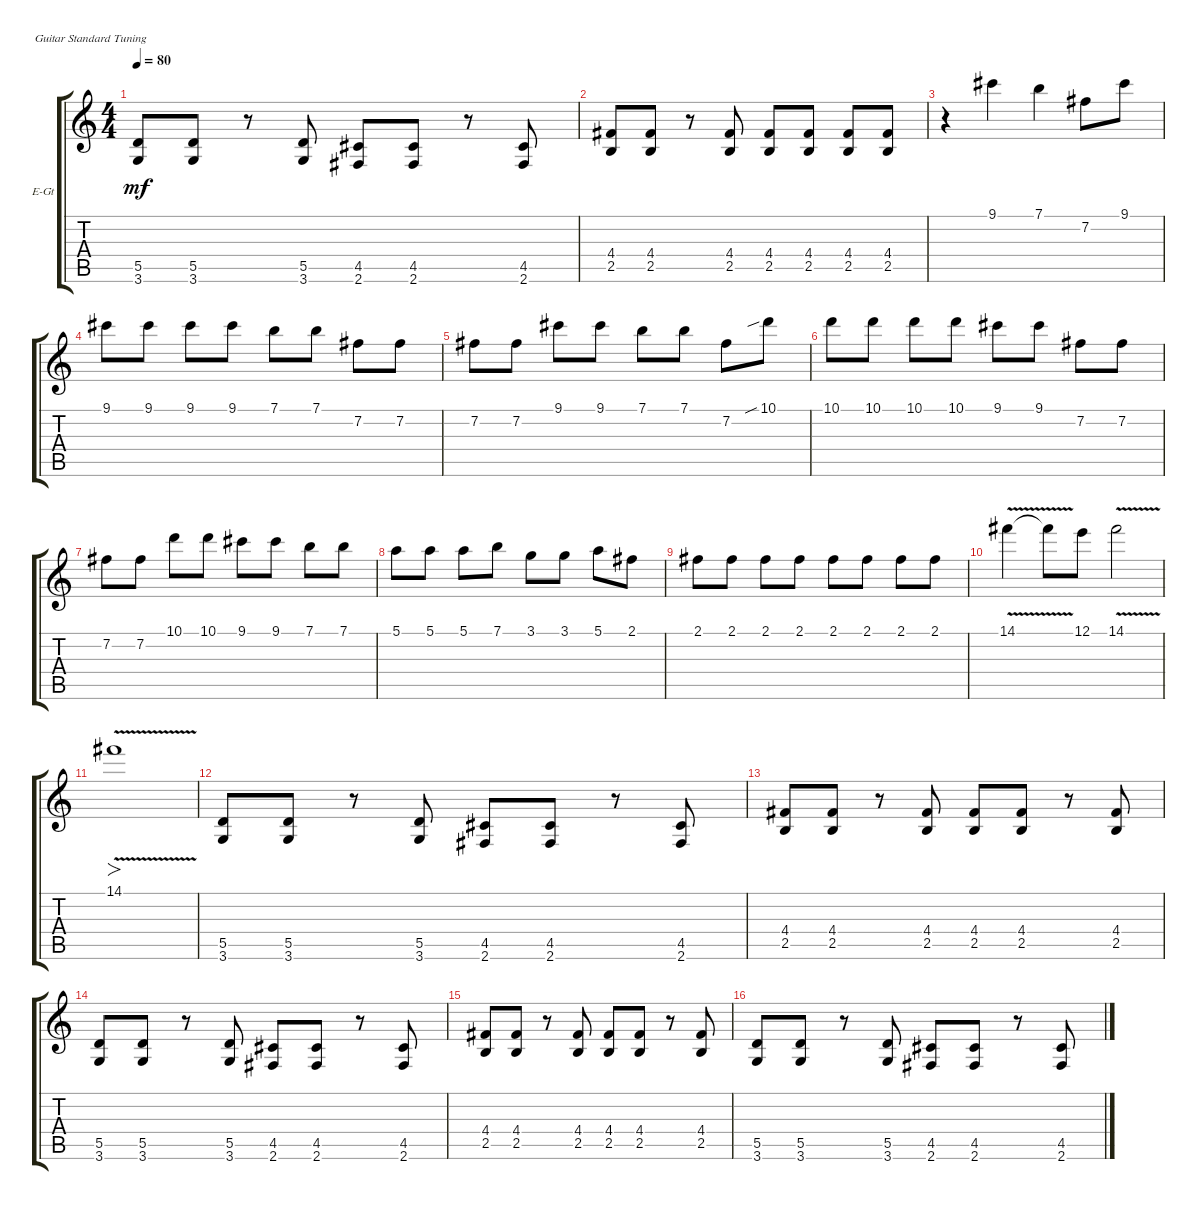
\defaultSystemsLayout 4
\bracketExtendMode groupsimilarinstruments
\firstSystemTrackNameOrientation horizontal
\otherSystemsTrackNameOrientation horizontal
\track ("Electric Guitar" "E-Gt") {instrument overdrivenguitar}
\staff {score tabs}
\tuning (E4 B3 G3 D3 A2 E2)
\ts (4 4)
\tempo 80
\clef g2
\ks c
(3.6 5.5).8{dy mf} (3.6 5.5).8 r.8 (3.6 5.5).8 (2.6 4.5).8 (2.6 4.5).8 r.8 (2.6 4.5).8 |
(2.5 4.4).8 (2.5 4.4).8 r.8 (2.5 4.4).8 (2.5 4.4).8 (2.5 4.4).8 (2.5 4.4).8 (2.5 4.4).8 |
r.4 9.1.4 7.1.4 7.2.8 9.1.8 |
9.1.8 9.1.8 9.1.8 9.1.8 7.1.8 7.1.8 7.2.8 7.2.8 |
7.2.8 7.2.8 9.1.8 9.1.8 7.1.8 7.1.8 7.2.8 10.1{sib}.8 |
10.1.8 10.1.8 10.1.8 10.1.8 9.1.8 9.1.8 7.2.8 7.2.8 |
7.2.8 7.2.8 10.1.8 10.1.8 9.1.8 9.1.8 7.1.8 7.1.8 |
5.1.8 5.1.8 5.1.8 7.1.8 3.1.8 3.1.8 5.1.8 2.1.8 |
2.1.8 2.1.8 2.1.8 2.1.8 2.1.8 2.1.8 2.1.8 2.1.8 |
14.1{v}.4 14.1{v t}.8 12.1.8 14.1{v}.2 |
14.1{v}.1{fo} |
(3.6 5.5).8 (3.6 5.5).8 r.8 (3.6 5.5).8 (2.6 4.5).8 (2.6 4.5).8 r.8 (2.6 4.5).8 |
(2.5 4.4).8 (2.5 4.4).8 r.8 (2.5 4.4).8 (2.5 4.4).8 (2.5 4.4).8 r.8 (2.5 4.4).8 |
(3.6 5.5).8 (3.6 5.5).8 r.8 (3.6 5.5).8 (2.6 4.5).8 (2.6 4.5).8 r.8 (2.6 4.5).8 |
(2.5 4.4).8 (2.5 4.4).8 r.8 (2.5 4.4).8 (2.5 4.4).8 (2.5 4.4).8 r.8 (2.5 4.4).8 |
(3.6 5.5).8 (3.6 5.5).8 r.8 (3.6 5.5).8 (2.6 4.5).8 (2.6 4.5).8 r.8 (2.6 4.5).8
